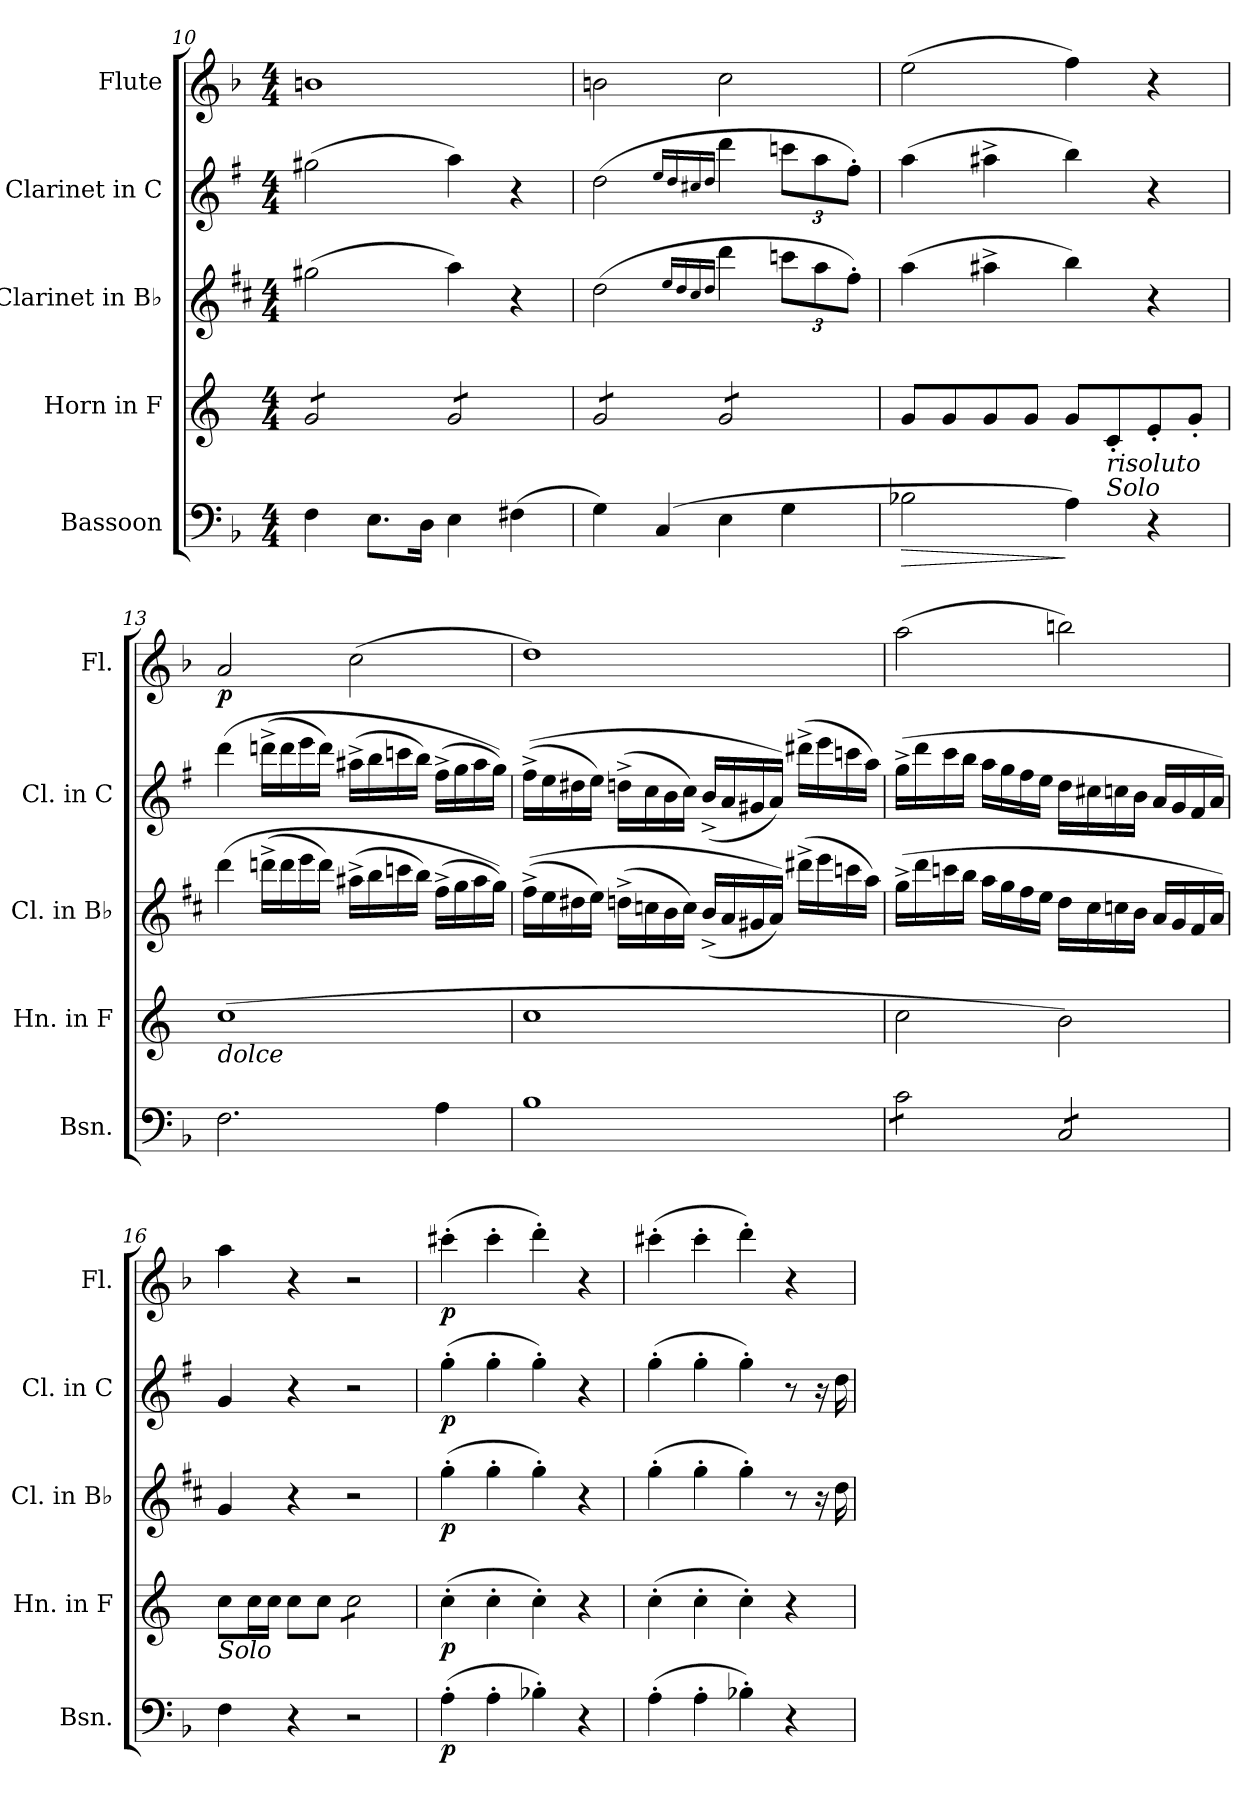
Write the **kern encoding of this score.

**kern	**dynam	**kern	**dynam	**kern	**dynam	**kern	**dynam	**kern	**dynam
*part5	*part5	*part4	*part4	*part3	*part3	*part2	*part2	*part1	*part1
*staff5	*staff5	*staff4	*staff4	*staff3	*staff3	*staff2	*staff2	*staff1	*staff1
*I"Bassoon	*	*I"Horn in F	*	*I"Clarinet in B♭	*	*I"Clarinet in C	*	*I"Flute	*
*I'Bsn.	*	*I'Hn. in F	*	*I'Cl. in B♭	*	*I'Cl. in C	*	*I'Fl.	*
*clefF4	*	*clefG2	*	*clefG2	*	*clefG2	*	*clefG2	*
*	*	*ITrd4c7	*	*ITrd1c2	*	*ITrd1c2	*	*	*
*k[b-]	*	*k[b-]	*	*k[]	*	*k[b-]	*	*k[b-]	*
*M4/4	*	*M4/4	*	*M4/4	*	*M4/4	*	*M4/4	*
=10	=10	=10	=10	=10	=10	=10	=10	=10	=10
*	*	*tremolo	*	*	*	*	*	*	*
4F\	.	8c/L	.	(2ff#X\	.	(2ff#X\	.	1bn	.
.	.	8c/	.	.	.	.	.	.	.
8.E\L	.	8c/	.	.	.	.	.	.	.
.	.	8c/J	.	.	.	.	.	.	.
16D\Jk	.	.	.	.	.	.	.	.	.
4E\	.	8c/L	.	4gg\)	.	4gg\)	.	.	.
.	.	8c/	.	.	.	.	.	.	.
(4F#X\	.	8c/	.	4r	.	4r	.	.	.
.	.	8c/J	.	.	.	.	.	.	.
=11	=11	=11	=11	=11	=11	=11	=11	=11	=11
4G\)	.	8c/L	.	(2cc\	.	(2cc\	.	2bn\	.
.	.	8c/	.	.	.	.	.	.	.
(4C/	.	8c/	.	.	.	.	.	.	.
.	.	8c/J	.	.	.	.	.	.	.
.	.	.	.	16qdd/LL	.	16qdd/LL	.	.	.
.	.	.	.	16qcc/	.	16qcc/	.	.	.
.	.	.	.	16qb/	.	16qbn/	.	.	.
.	.	.	.	16qcc/JJ	.	16qcc/JJ	.	.	.
4E\	.	8c/L	.	4ccc\	.	4ccc\	.	2cc\	.
.	.	8c/	.	.	.	.	.	.	.
*	*	*	*	*Xbrackettup	*	*Xbrackettup	*	*	*
4G\	.	8c/	.	12bb-X\L	.	12bb-X\L	.	.	.
.	.	.	.	12gg\	.	12gg\	.	.	.
.	.	8c/J	.	.	.	.	.	.	.
*	*	*Xtremolo	*	*	*	*	*	*	*
.	.	.	.	12ee'\J)	.	12ee'\J)	.	.	.
=12	=12	=12	=12	=12	=12	=12	=12	=12	=12
!	!LO:HP:b	!	!	!	!	!	!	!	!
2B-X\	>	8c/L	.	(4gg\	.	(4gg\	.	(2ee\	.
.	.	8c/	.	.	.	.	.	.	.
.	.	8c/	.	4gg#X^\	.	4gg#X^\	.	.	.
.	.	8c/J	.	.	.	.	.	.	.
4A\)	]	8c/L	.	4aa\)	.	4aa\)	.	4ff\)	.
!	!	!LO:TX:b:i:t=risoluto	!	!	!	!	!	!	!
!	!	!LO:TX:b:i:t=Solo	!	!	!	!	!	!	!
.	.	8F'/	.	.	.	.	.	.	.
4r	.	8A'/	.	4r	.	4r	.	4r	.
.	.	8c'/J	.	.	.	.	.	.	.
!!LO:LB:g=z
=13	=13	=13	=13	=13	=13	=13	=13	=13	=13
!	!	!LO:TX:b:i:t=dolce	!	!	!	!	!	!	!
!	!	!	!	!	!	!	!	!	!LO:DY:b
2.F\	.	(1f	.	(4ccc\	.	(4ccc\	.	2a/	p
.	.	.	.	(16cccn^\LL	.	(16cccn^\LL	.	.	.
.	.	.	.	16ccc\	.	16ccc\	.	.	.
.	.	.	.	16ddd\	.	16ddd\	.	.	.
.	.	.	.	16ccc\JJ)	.	16ccc\JJ)	.	.	.
.	.	.	.	(16gg#X^\LL	.	(16gg#X^\LL	.	(2cc\	.
.	.	.	.	16aa\	.	16aa\	.	.	.
.	.	.	.	16bb-X\	.	16bb-X\	.	.	.
.	.	.	.	16aa\JJ)	.	16aa\JJ)	.	.	.
4A\	.	.	.	(16ee^\LL	.	(16ee^\LL	.	.	.
.	.	.	.	16ff\	.	16ff\	.	.	.
.	.	.	.	16gg#\	.	16gg#\	.	.	.
.	.	.	.	16ff\JJ))	.	16ff\JJ))	.	.	.
=14	=14	=14	=14	=14	=14	=14	=14	=14	=14
1B-	.	1f	.	((16ee^\LL	.	((16ee^\LL	.	1dd)	.
.	.	.	.	16dd\	.	16dd\	.	.	.
.	.	.	.	16cc#X\	.	16cc#X\	.	.	.
.	.	.	.	16dd\JJ)	.	16dd\JJ)	.	.	.
.	.	.	.	(16ccn^\LL	.	(16ccn^\LL	.	.	.
.	.	.	.	16b-X\	.	16b-\	.	.	.
.	.	.	.	16a\	.	16a\	.	.	.
.	.	.	.	16b-\JJ)	.	16b-\JJ)	.	.	.
.	.	.	.	(16a^/LL	.	(16a^/LL	.	.	.
.	.	.	.	16g/	.	16g/	.	.	.
.	.	.	.	16f#X/	.	16f#X/	.	.	.
.	.	.	.	16g/JJ))	.	16g/JJ))	.	.	.
.	.	.	.	(16ccc#X^\LL	.	(16ccc#X^\LL	.	.	.
.	.	.	.	16ddd\	.	16ddd\	.	.	.
.	.	.	.	16bb-X\	.	16bb-X\	.	.	.
.	.	.	.	16gg\JJ)	.	16gg\JJ)	.	.	.
!!LO:PB:g=z
=15	=15	=15	=15	=15	=15	=15	=15	=15	=15
*tremolo	*	*	*	*	*	*	*	*	*
8c\L	.	2f\	.	(16ff^\LL	.	(16ff^\LL	.	(2aa\	.
.	.	.	.	16ccc\	.	16ccc\	.	.	.
8c\	.	.	.	16bb-X\	.	16bb-\	.	.	.
.	.	.	.	16aa\JJ	.	16aa\JJ	.	.	.
8c\	.	.	.	16gg\LL	.	16gg\LL	.	.	.
.	.	.	.	16ff\	.	16ff\	.	.	.
8c\J	.	.	.	16ee\	.	16ee\	.	.	.
.	.	.	.	16dd\JJ	.	16dd\JJ	.	.	.
8C/L	.	2e\)	.	16cc\LL	.	16cc\LL	.	2bbn\)	.
.	.	.	.	16b\	.	16bn\	.	.	.
8C/	.	.	.	16b-X\	.	16b-X\	.	.	.
.	.	.	.	16a\JJ	.	16a\JJ	.	.	.
8C/	.	.	.	16g/LL	.	16g/LL	.	.	.
.	.	.	.	16f/	.	16f/	.	.	.
8C/J	.	.	.	16e/	.	16e/	.	.	.
*Xtremolo	*	*	*	*	*	*	*	*	*
.	.	.	.	16g/JJ)	.	16g/JJ)	.	.	.
=16	=16	=16	=16	=16	=16	=16	=16	=16	=16
!	!	!LO:TX:b:i:t=Solo	!	!	!	!	!	!	!
4F\	.	8f\L	.	4f/	.	4f/	.	4aa\	.
.	.	16f\L	.	.	.	.	.	.	.
.	.	16f\JJ	.	.	.	.	.	.	.
4r	.	8f\L	.	4r	.	4r	.	4r	.
.	.	8f\J	.	.	.	.	.	.	.
*	*	*tremolo	*	*	*	*	*	*	*
2r	.	8f\L	.	2r	.	2r	.	2r	.
.	.	8f\	.	.	.	.	.	.	.
.	.	8f\	.	.	.	.	.	.	.
.	.	8f\J	.	.	.	.	.	.	.
*	*	*Xtremolo	*	*	*	*	*	*	*
=17	=17	=17	=17	=17	=17	=17	=17	=17	=17
!	!LO:DY:b	!	!LO:DY:b	!	!LO:DY:b	!	!LO:DY:b	!	!LO:DY:b
(4A'\	p	(4f'\	p	(4ff'\	p	(4ff'\	p	(4ccc#X'\	p
4A'\	.	4f'\	.	4ff'\	.	4ff'\	.	4ccc#'\	.
4B-X'\)	.	4f'\)	.	4ff'\)	.	4ff'\)	.	4ddd'\)	.
4r	.	4r	.	4r	.	4r	.	4r	.
!!LO:LB:g=z
=18	=18	=18	=18	=18	=18	=18	=18	=18	=18
(4A'\	.	(4f'\	.	(4ff'\	.	(4ff'\	.	(4ccc#X'\	.
4A'\	.	4f'\	.	4ff'\	.	4ff'\	.	4ccc#'\	.
4B-X'\)	.	4f'\)	.	4ff'\)	.	4ff'\)	.	4ddd'\)	.
4r	.	4r	.	8r	.	8r	.	4r	.
.	.	.	.	16r	.	16r	.	.	.
.	.	.	.	16cc\	.	16cc\	.	.	.
=	=	=	=	=	=	=	=	=	=
*-	*-	*-	*-	*-	*-	*-	*-	*-	*-
